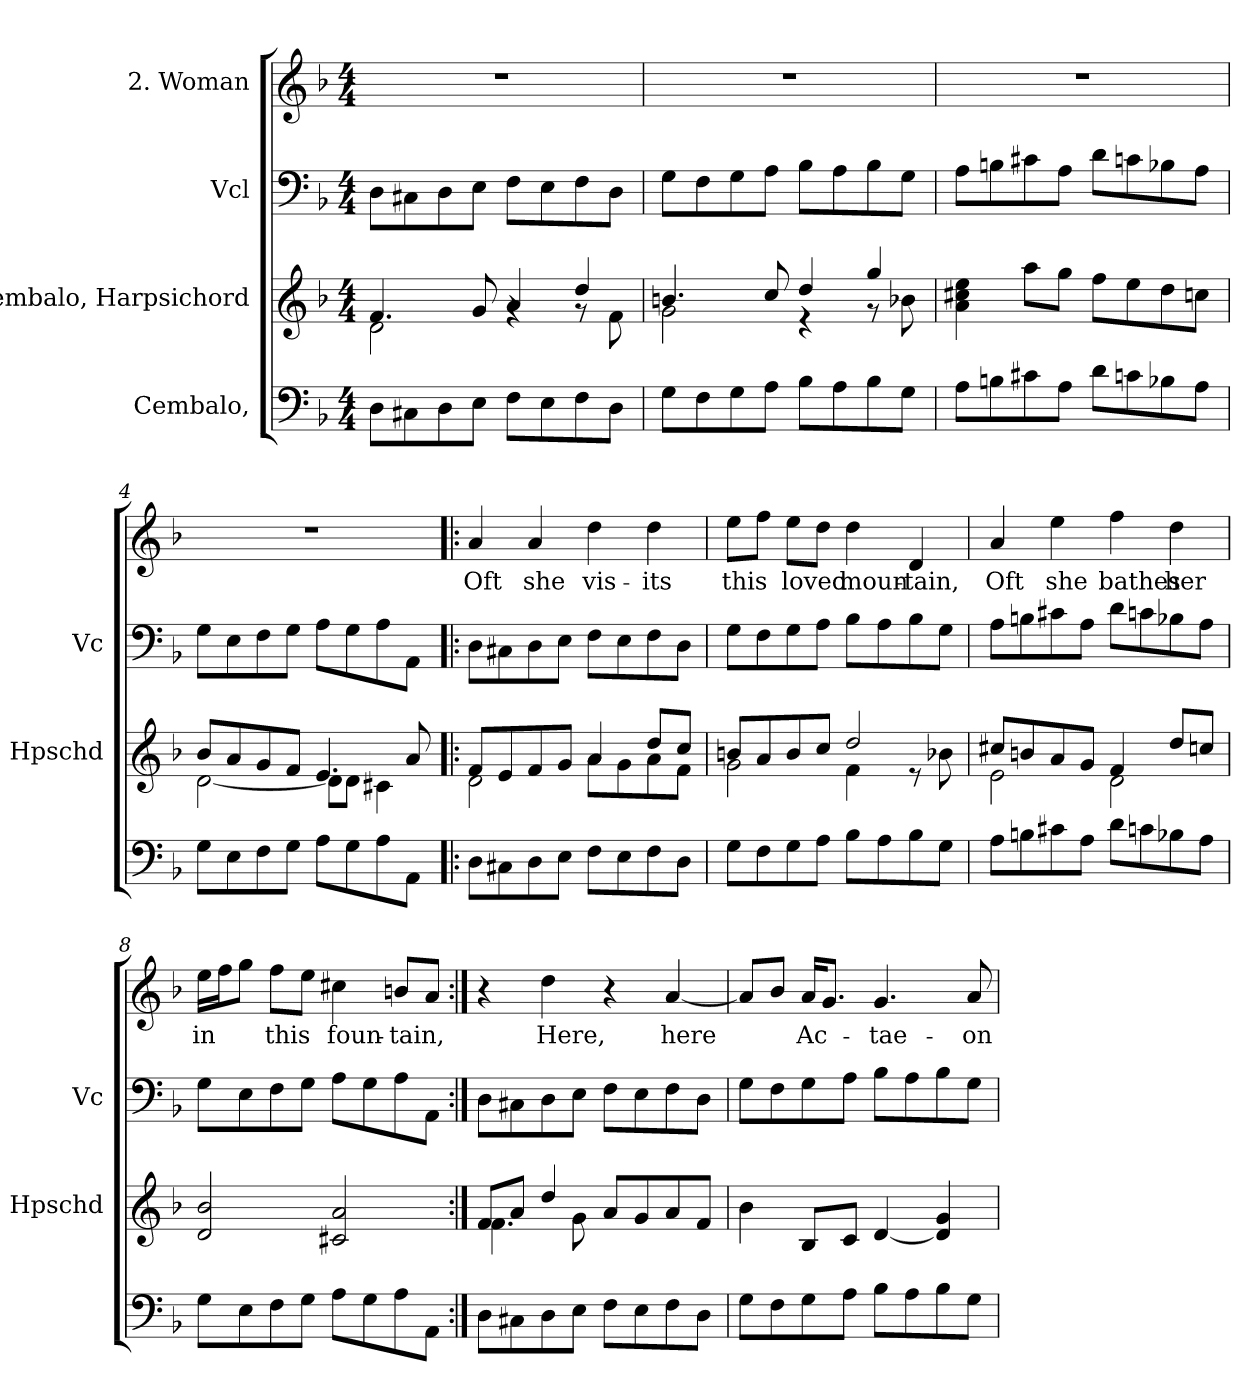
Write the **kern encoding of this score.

**kern	**kern	**kern	**kern	**text
*part4	*part3	*part2	*part1	*part1
*staff4	*staff3	*staff2	*staff1	*staff1
*I"Cembalo,	*I"Cembalo, Harpsichord	*I"Vcl	*I"2. Woman	*
*	*I'Hpschd	*I'Vc	*	*
*clefF4	*clefG2	*clefF4	*clefG2	*
*k[b-]	*k[b-]	*k[b-]	*k[b-]	*
*M4/4	*M4/4	*M4/4	*M4/4	*
*MM130	*MM130	*MM130	*MM130	*
=1	=1	=1	=1	=1
*	*^	*	*	*
8D\L	4.f/	2d\	8D\L	1r	.
8C#X\	.	.	8C#X\	.	.
8D\	.	.	8D\	.	.
8E\J	8g/	.	8E\J	.	.
8F\L	4a/	4rg	8F\L	.	.
8E\	.	.	8E\	.	.
8F\	4dd/	8rg	8F\	.	.
8D\J	.	8f\	8D\J	.	.
=2	=2	=2	=2	=2	=2
8G\L	4.bn/	2g\	8G\L	1r	.
8F\	.	.	8F\	.	.
8G\	.	.	8G\	.	.
8A\J	8cc/	.	8A\J	.	.
8B-\L	4dd/	4r	8B-\L	.	.
8A\	.	.	8A\	.	.
8B-\	4gg/	8r	8B-\	.	.
8G\J	.	8b-X\	8G\J	.	.
*	*v	*v	*	*	*
=3	=3	=3	=3	=3
8A\L	4a\ 4cc#X\ 4ee\	8A\L	1r	.
8Bn\	.	8Bn\	.	.
8c#X\	8aa\L	8c#X\	.	.
8A\J	8gg\J	8A\J	.	.
8d\L	8ff\L	8d\L	.	.
8cn\	8ee\	8cn\	.	.
8B-X\	8dd\	8B-X\	.	.
8A\J	8ccn\J	8A\J	.	.
!!LO:LB:g=z
=4	=4	=4	=4	=4
*	*^	*	*	*
8G\L	8b-/L	[2d\	8G\L	1r	.
8E\	8a/	.	8E\	.	.
8F\	8g/	.	8F\	.	.
8G\J	8f/J	.	8G\J	.	.
8A\L	4.e/	8d\L]	8A\L	.	.
8G\	.	8d\J	8G\	.	.
8A\	.	4c#X\	8A\	.	.
8AA\J	8a/	.	8AA\J	.	.
=5!|:	=5!|:	=5!|:	=5!|:	=5!|:	=5!|:
!	!	!	!	!	!LO:LY:b
8D\L	8f/L	2d\	8D\L	4a/	Oft
8C#X\	8e/	.	8C#X\	.	.
!	!	!	!	!	!LO:LY:b
8D\	8f/	.	8D\	4a/	she
8E\J	8g/J	.	8E\J	.	.
!	!	!	!	!	!LO:LY:b
8F\L	4a/	8a\L	8F\L	4dd\	vis-
8E\	.	8g\	8E\	.	.
!	!	!	!	!	!LO:LY:b
8F\	8dd/L	8a\	8F\	4dd\	-its
8D\J	8cc/J	8f\J	8D\J	.	.
=6	=6	=6	=6	=6	=6
!	!	!	!	!	!LO:LY:b
8G\L	8bn/L	2g\	8G\L	8ee\L	this
8F\	8a/	.	8F\	8ff\J	.
!	!	!	!	!	!LO:LY:b
8G\	8b/	.	8G\	8ee\L	loved
8A\J	8cc/J	.	8A\J	8dd\J	.
!	!	!	!	!	!LO:LY:b
8B-\L	2dd/	4f\	8B-\L	4dd\	moun-
8A\	.	.	8A\	.	.
!	!	!	!	!	!LO:LY:b
8B-\	.	8r	8B-\	4d/	-tain,
8G\J	.	8b-X\	8G\J	.	.
=7	=7	=7	=7	=7	=7
!	!	!	!	!	!LO:LY:b
8A\L	8cc#X/L	2e\	8A\L	4a/	Oft
8Bn\	8bn/	.	8Bn\	.	.
!	!	!	!	!	!LO:LY:b
8c#X\	8a/	.	8c#X\	4ee\	she
8A\J	8g/J	.	8A\J	.	.
!	!	!	!	!	!LO:LY:b
8d\L	4f/	2d\	8d\L	4ff\	bathes
8cn\	.	.	8cn\	.	.
!	!	!	!	!	!LO:LY:b
8B-X\	8dd/L	.	8B-X\	4dd\	her
8A\J	8ccn/J	.	8A\J	.	.
*	*v	*v	*	*	*
!!LO:LB:g=z
=8	=8	=8	=8	=8
!	!	!	!	!LO:LY:b
8G\L	2d/ 2b-/	8G\L	16ee\LL	in
.	.	.	16ff\J	.
8E\	.	8E\	8gg\J	.
!	!	!	!	!LO:LY:b
8F\	.	8F\	8ff\L	this
8G\J	.	8G\J	8ee\J	.
!	!	!	!	!LO:LY:b
8A\L	2c#X/ 2a/	8A\L	4cc#X\	foun-
8G\	.	8G\	.	.
!	!	!	!	!LO:LY:b
8A\	.	8A\	8bn/L	-tain,
8AA\J	.	8AA\J	8a/J	.
=9:|!	=9:|!	=9:|!	=9:|!	=9:|!
*	*^	*	*	*
8D\L	8f/L	4.f\	8D\L	4r	.
8C#X\	8a/J	.	8C#X\	.	.
!	!	!	!	!	!LO:LY:b
8D\	4dd/	.	8D\	4dd\	Here,
8E\J	.	8g\	8E\J	.	.
8F\L	8a/L	2ryy	8F\L	4r	.
8E\	8g/	.	8E\	.	.
!	!	!	!	!	!LO:LY:b
8F\	8a/	.	8F\	[4a/	here
8D\J	8f/J	.	8D\J	.	.
*	*v	*v	*	*	*
=10	=10	=10	=10	=10
8G\L	4b-\	8G\L	8a/L]	.
8F\	.	8F\	8b-/J	.
!	!	!	!	!LO:LY:b
8G\	8B-/L	8G\	16a/KL	Ac-
.	.	.	8.g/J	.
8A\J	8c/J	8A\J	.	.
!	!	!	!	!LO:LY:b
8B-\L	[4d/	8B-\L	4.g/	-tae-
8A\	.	8A\	.	.
8B-\	4d/] 4g/	8B-\	.	.
!	!	!	!	!LO:LY:b
8G\J	.	8G\J	8a/	-on
=	=	=	=	=
*-	*-	*-	*-	*-
